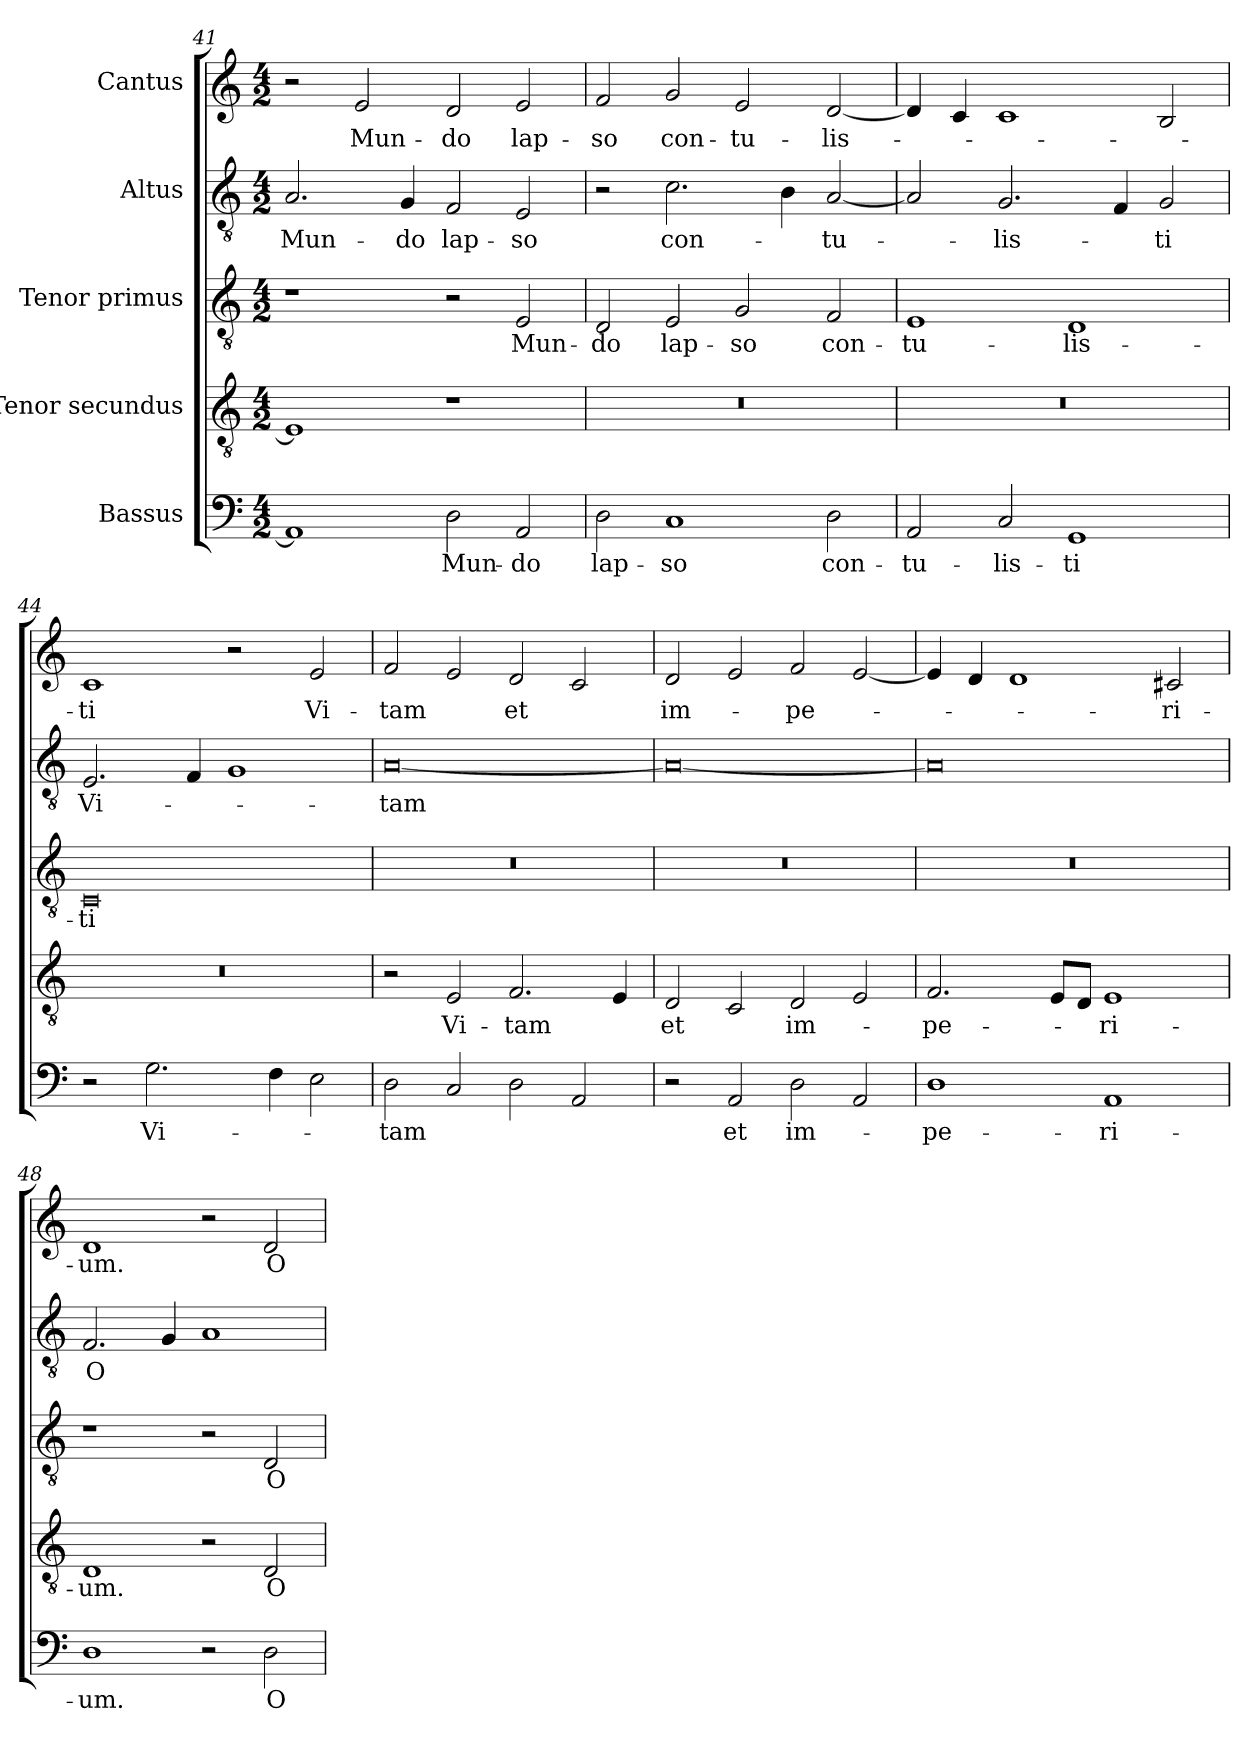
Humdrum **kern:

**kern	**text	**kern	**text	**kern	**text	**kern	**text	**kern	**text
*part5	*part5	*part4	*part4	*part3	*part3	*part2	*part2	*part1	*part1
*staff5	*staff5	*staff4	*staff4	*staff3	*staff3	*staff2	*staff2	*staff1	*staff1
*I"Bassus	*	*I"Tenor secundus	*	*I"Tenor primus	*	*I"Altus	*	*I"Cantus	*
*clefF4	*	*clefGv2	*	*clefGv2	*	*clefGv2	*	*clefG2	*
*k[]	*	*k[]	*	*k[]	*	*k[]	*	*k[]	*
*C:	*	*C:	*	*C:	*	*C:	*	*C:	*
*M4/2	*	*M4/2	*	*M4/2	*	*M4/2	*	*M4/2	*
=41	=41	=41	=41	=41	=41	=41	=41	=41	=41
!	!	!	!	!	!	!	!LO:LY:i	!	!
1AA/]	.	1E/]	.	1r	.	2.A/	Mun-	2r	.
.	.	.	.	.	.	.	.	2e/	Mun-
!	!	!	!	!	!	!	!LO:LY:i	!	!
.	.	.	.	.	.	4G/	-do	.	.
!	!LO:LY:i	!	!	!	!	!	!LO:LY:i	!	!
2D\	Mun-	1r	.	2r	.	2F/	lap-	2d/	-do
!	!LO:LY:i	!	!	!	!	!	!LO:LY:i	!	!
2AA/	-do	.	.	2E/	Mun-	2E/	-so	2e/	lap-
=42	=42	=42	=42	=42	=42	=42	=42	=42	=42
!	!LO:LY:i	!	!	!	!	!	!	!	!
2D\	lap-	0r	.	2D/	-do	2r	.	2f/	-so
!	!LO:LY:i	!	!	!	!	!	!LO:LY:i	!	!
1C/	-so	.	.	2E/	lap-	2.c\	con-	2g/	con-
.	.	.	.	2G/	-so	.	.	2e/	-tu-
.	.	.	.	.	.	4B\	.	.	.
!	!LO:LY:i	!	!	!	!	!	!LO:LY:i	!	!
2D\	con-	.	.	2F/	con-	[2A/	-tu-	[2d/	-lis-
=43	=43	=43	=43	=43	=43	=43	=43	=43	=43
!	!LO:LY:i	!	!	!	!	!	!	!	!
2AA/	-tu-	0r	.	1E/	-tu-	2A/]	.	4d/]	.
.	.	.	.	.	.	.	.	4c/	.
!	!LO:LY:i	!	!	!	!	!	!LO:LY:i	!	!
2C/	-lis-	.	.	.	.	2.G/	-lis-	1c/	.
!	!LO:LY:i	!	!	!	!	!	!	!	!
1GG/	-ti	.	.	1D/	-lis-	.	.	.	.
.	.	.	.	.	.	4F/	.	.	.
!	!	!	!	!	!	!	!LO:LY:i	!	!
.	.	.	.	.	.	2G/	-ti	2B/	.
=44	=44	=44	=44	=44	=44	=44	=44	=44	=44
!	!	!	!	!	!	!	!LO:LY:i	!	!
2r	.	0r	.	0C/	-ti	2.E/	Vi-	1c/	-ti
!	!LO:LY:i	!	!	!	!	!	!	!	!
2.G\	Vi-	.	.	.	.	.	.	.	.
.	.	.	.	.	.	4F/	.	.	.
.	.	.	.	.	.	1G/	.	2r	.
4F\	.	.	.	.	.	.	.	.	.
2E\	.	.	.	.	.	.	.	2e/	Vi-
!!LO:PB:g=z
=45	=45	=45	=45	=45	=45	=45	=45	=45	=45
!	!LO:LY:i	!	!	!	!	!	!LO:LY:i	!	!
2D\	-tam	2r	.	0r	.	[0A/	-tam	2f/	-tam
2C/	.	2E/	Vi-	.	.	.	.	2e/	.
2D\	.	2.F/	-tam	.	.	.	.	2d/	et
2AA/	.	.	.	.	.	.	.	2c/	.
.	.	4E/	.	.	.	.	.	.	.
=46	=46	=46	=46	=46	=46	=46	=46	=46	=46
2r	.	2D/	et	0r	.	0A/_	.	2d/	im-
!	!LO:LY:i	!	!	!	!	!	!	!	!
2AA/	et	2C/	.	.	.	.	.	2e/	.
!	!LO:LY:i	!	!	!	!	!	!	!	!
2D\	im-	2D/	im-	.	.	.	.	2f/	-pe-
2AA/	.	2E/	.	.	.	.	.	[2e/	.
=47	=47	=47	=47	=47	=47	=47	=47	=47	=47
!	!LO:LY:i	!	!	!	!	!	!	!	!
1D\	-pe-	2.F/	-pe-	0r	.	0A/]	.	4e/]	.
.	.	.	.	.	.	.	.	4d/	.
.	.	.	.	.	.	.	.	1d/	.
.	.	8E/L	.	.	.	.	.	.	.
.	.	8D/J	.	.	.	.	.	.	.
!	!LO:LY:i	!	!	!	!	!	!	!	!
1AA/	-ri-	1E/	-ri-	.	.	.	.	.	.
.	.	.	.	.	.	.	.	2c#X/	-ri-
=48	=48	=48	=48	=48	=48	=48	=48	=48	=48
!	!LO:LY:i	!	!	!	!	!	!	!	!
1D\	-um.	1D/	-um.	1r	.	2.F/	O	1d/	-um.
.	.	.	.	.	.	4G/	.	.	.
2r	.	2r	.	2r	.	1A/	.	2r	.
2D\	O	2D/	O	2D/	O	.	.	2d/	O
=	=	=	=	=	=	=	=	=	=
*-	*-	*-	*-	*-	*-	*-	*-	*-	*-
